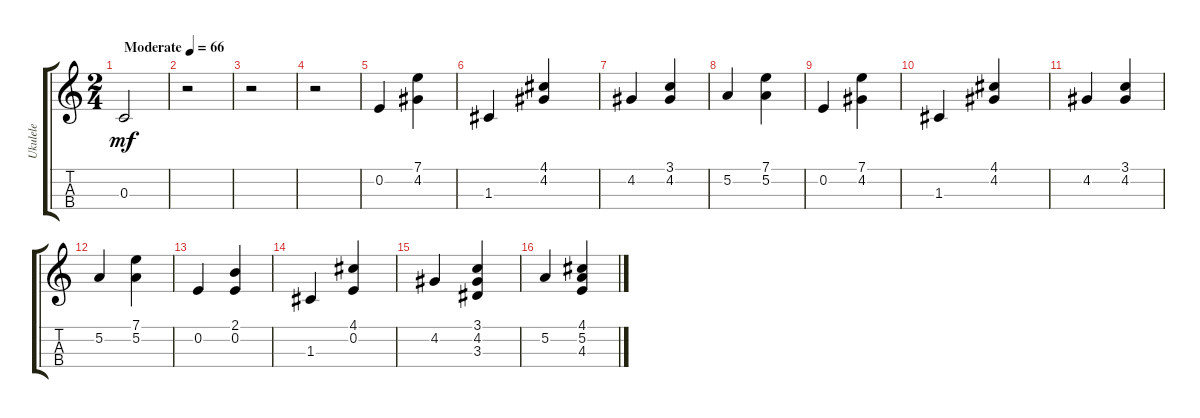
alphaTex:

\track ("Ukulele" "Ukulele") {instrument shamisen}
\staff {score tabs}
\tuning (A4 E4 C4 G4) {hide}
\ts (2 4)
\tempo (66 "Moderate")
\clef g2
\ks c
0.3.2{dy mf instrument shamisen} |
r.2 |
r.2 |
r.2 |
0.2.4 (7.1 4.2).4 |
1.3.4 (4.1 4.2).4 |
4.2.4 (3.1 4.2).4 |
5.2.4 (7.1 5.2).4 |
0.2.4 (7.1 4.2).4 |
1.3.4 (4.1 4.2).4 |
4.2.4 (3.1 4.2).4 |
5.2.4 (7.1 5.2).4 |
0.2.4 (2.1 0.2).4 |
1.3.4 (4.1 0.2).4 |
4.2.4 (3.1 4.2 3.3).4 |
5.2.4 (4.1 5.2 4.3).4
